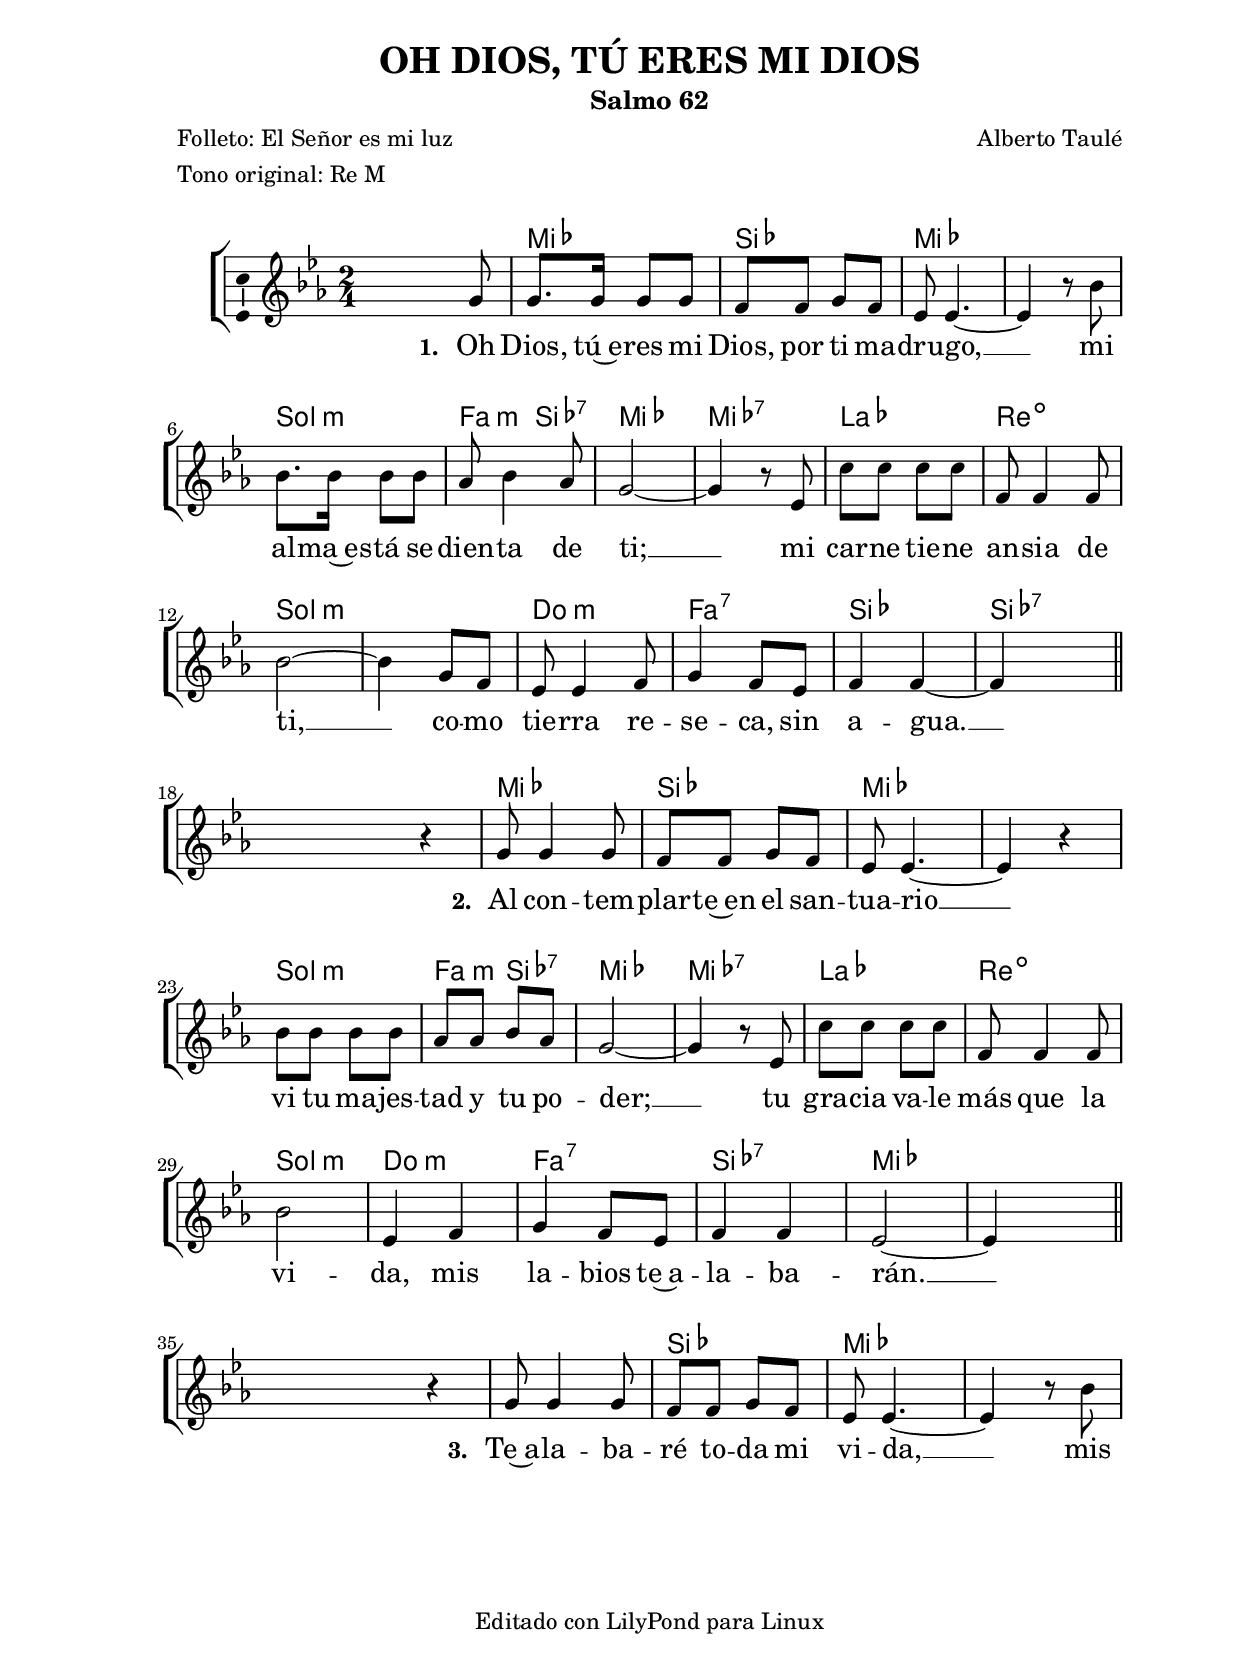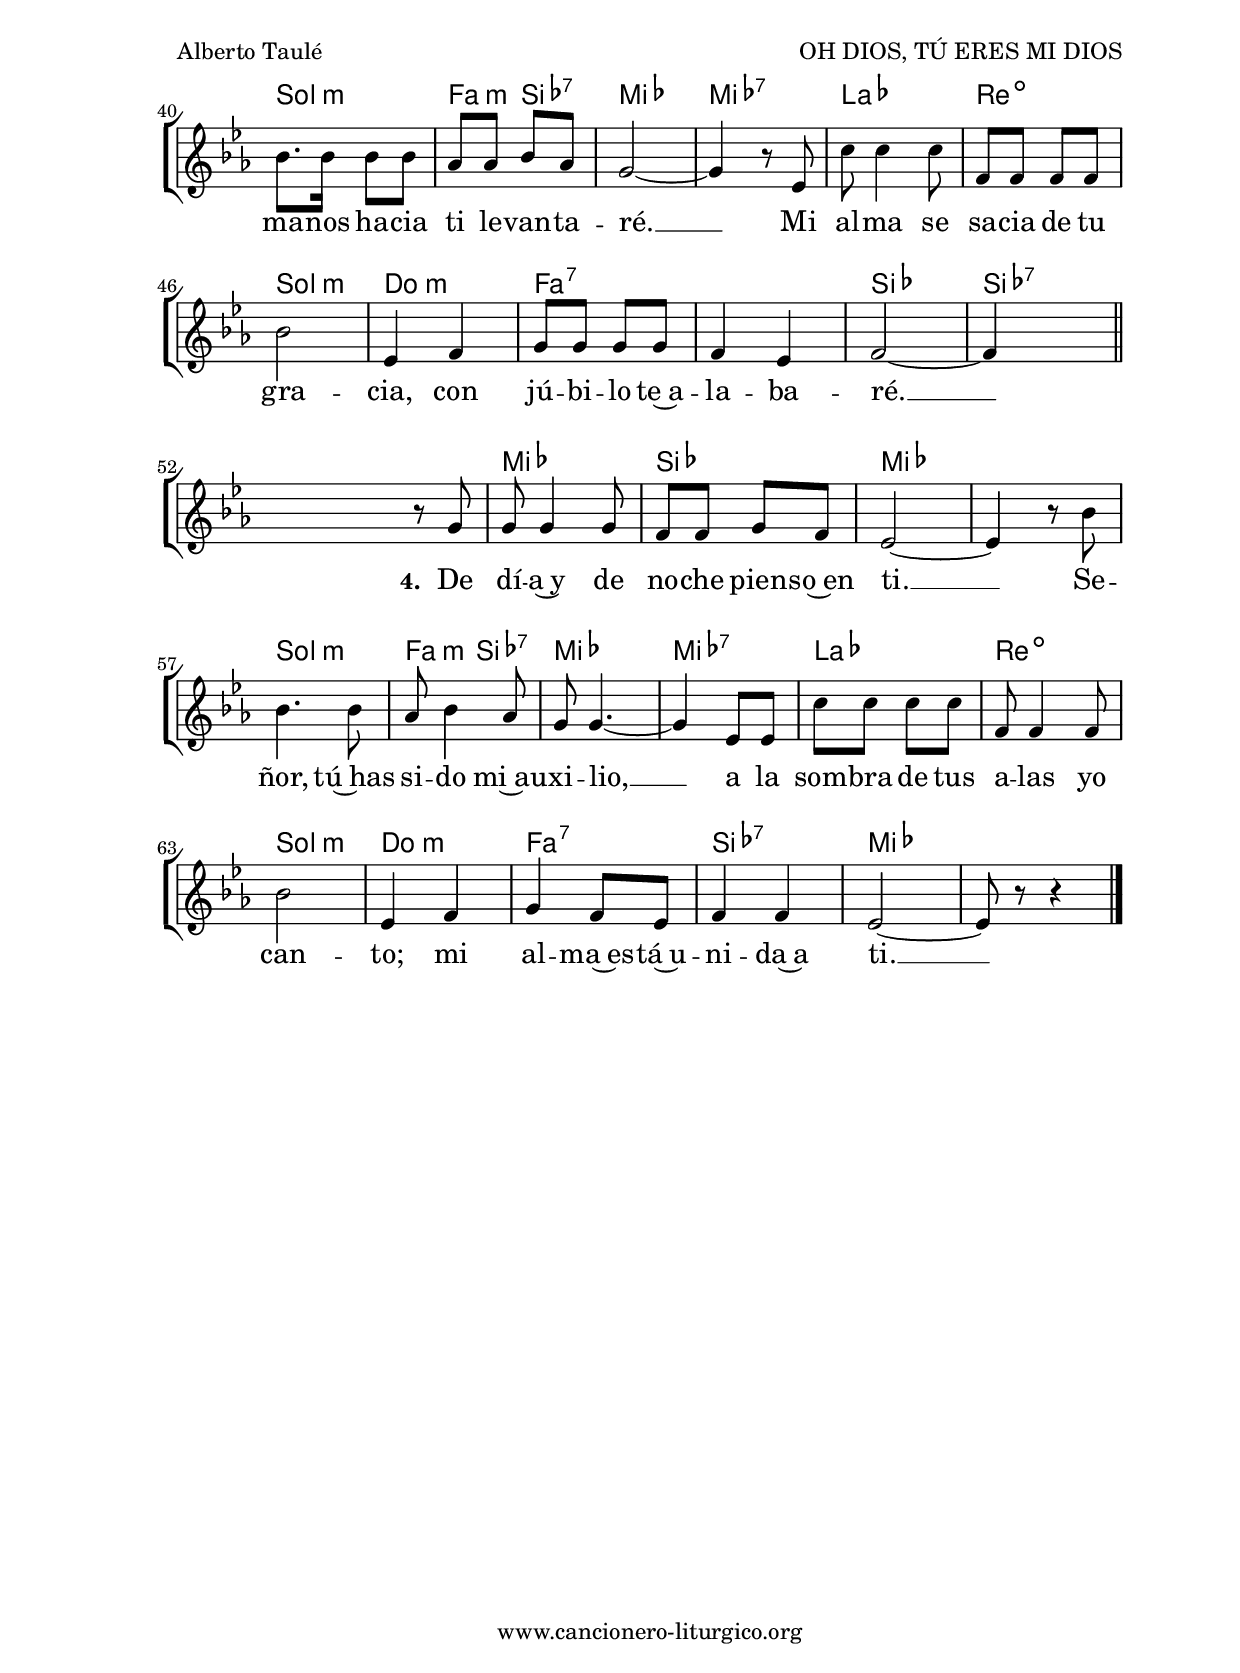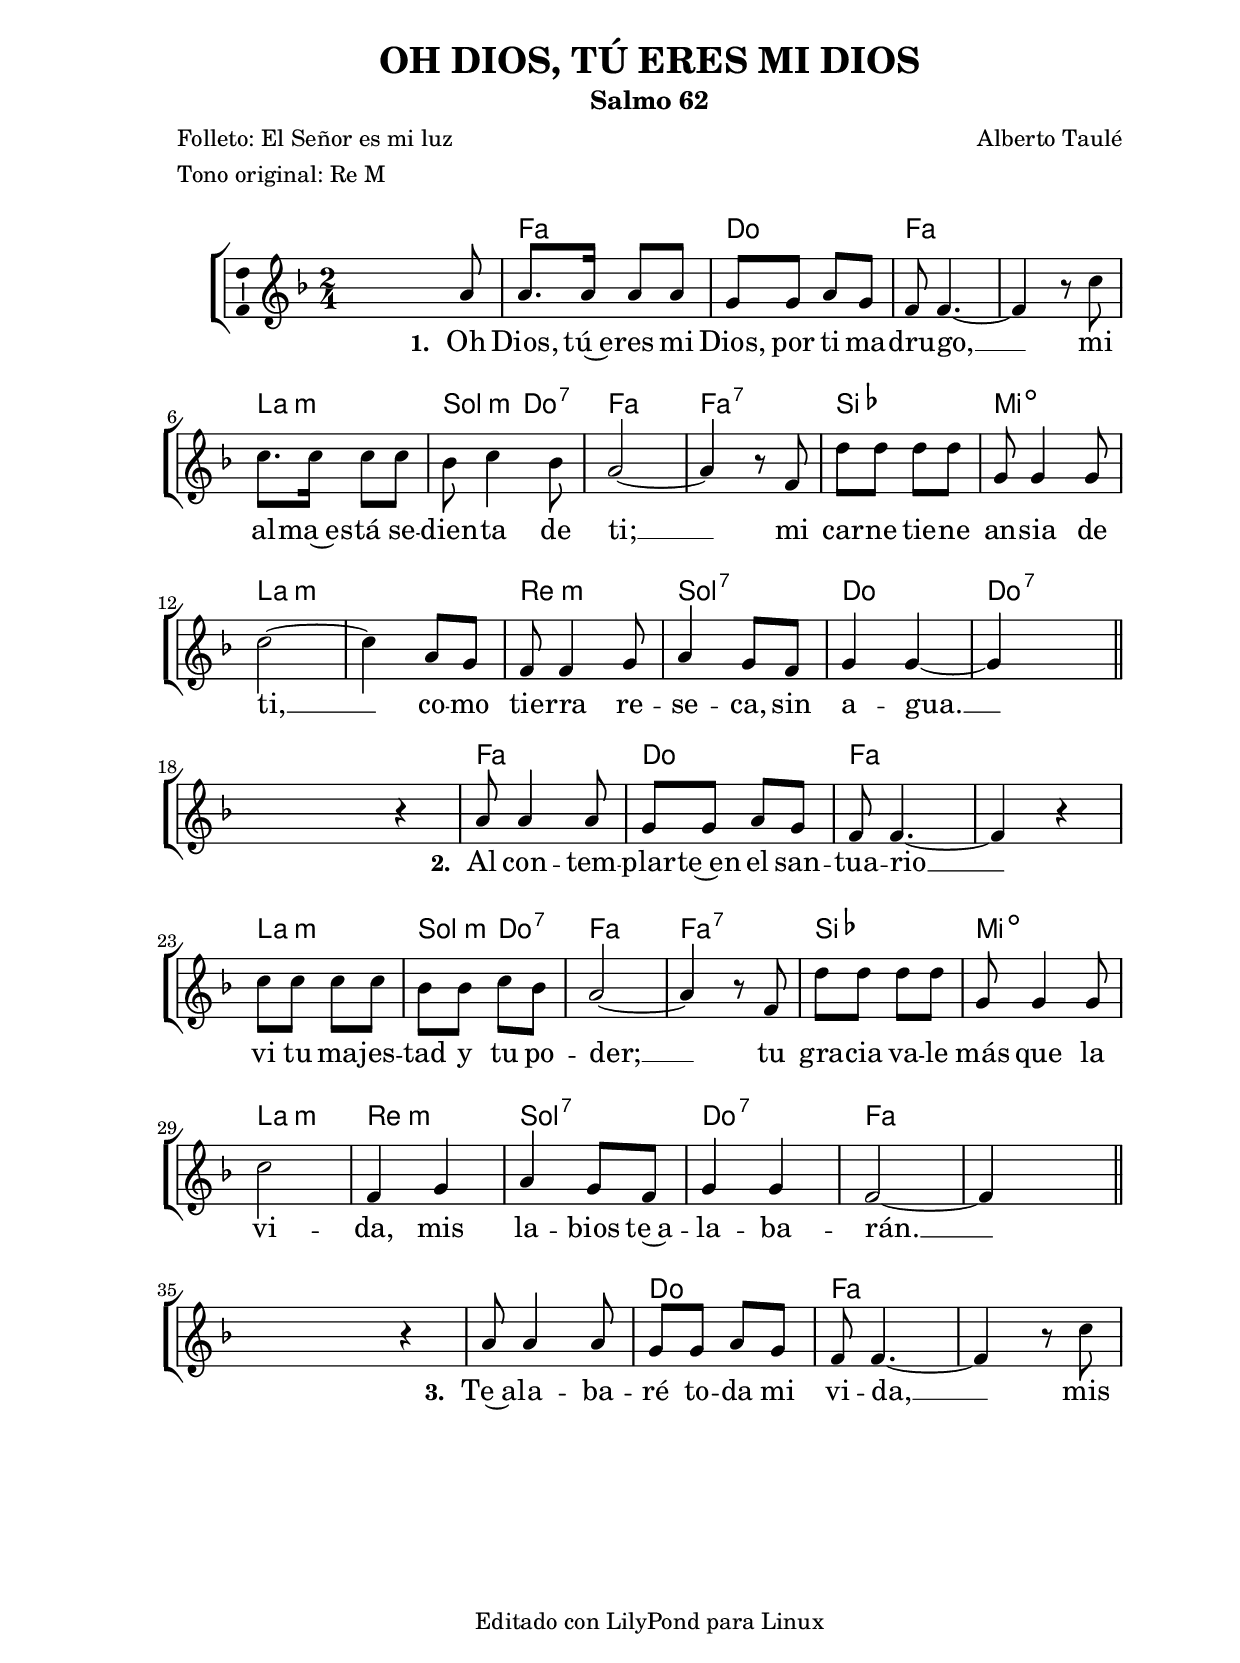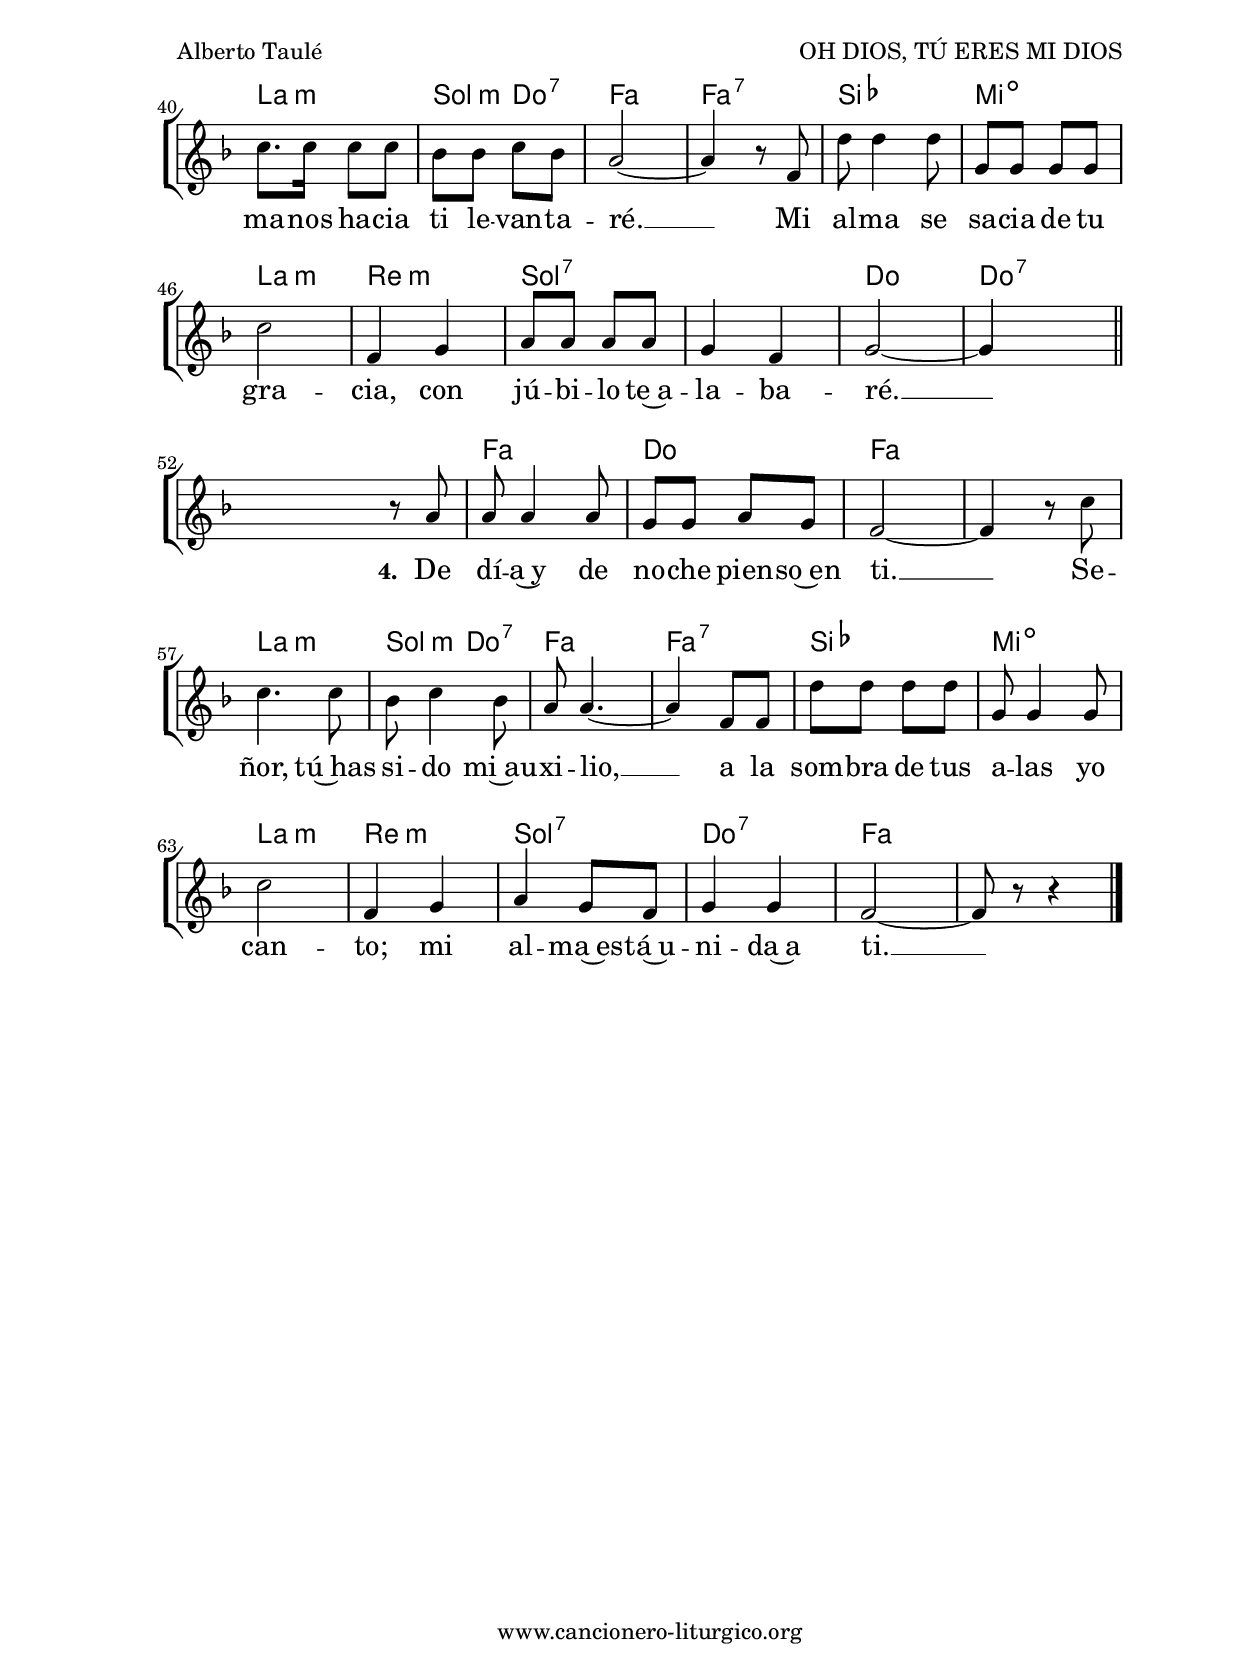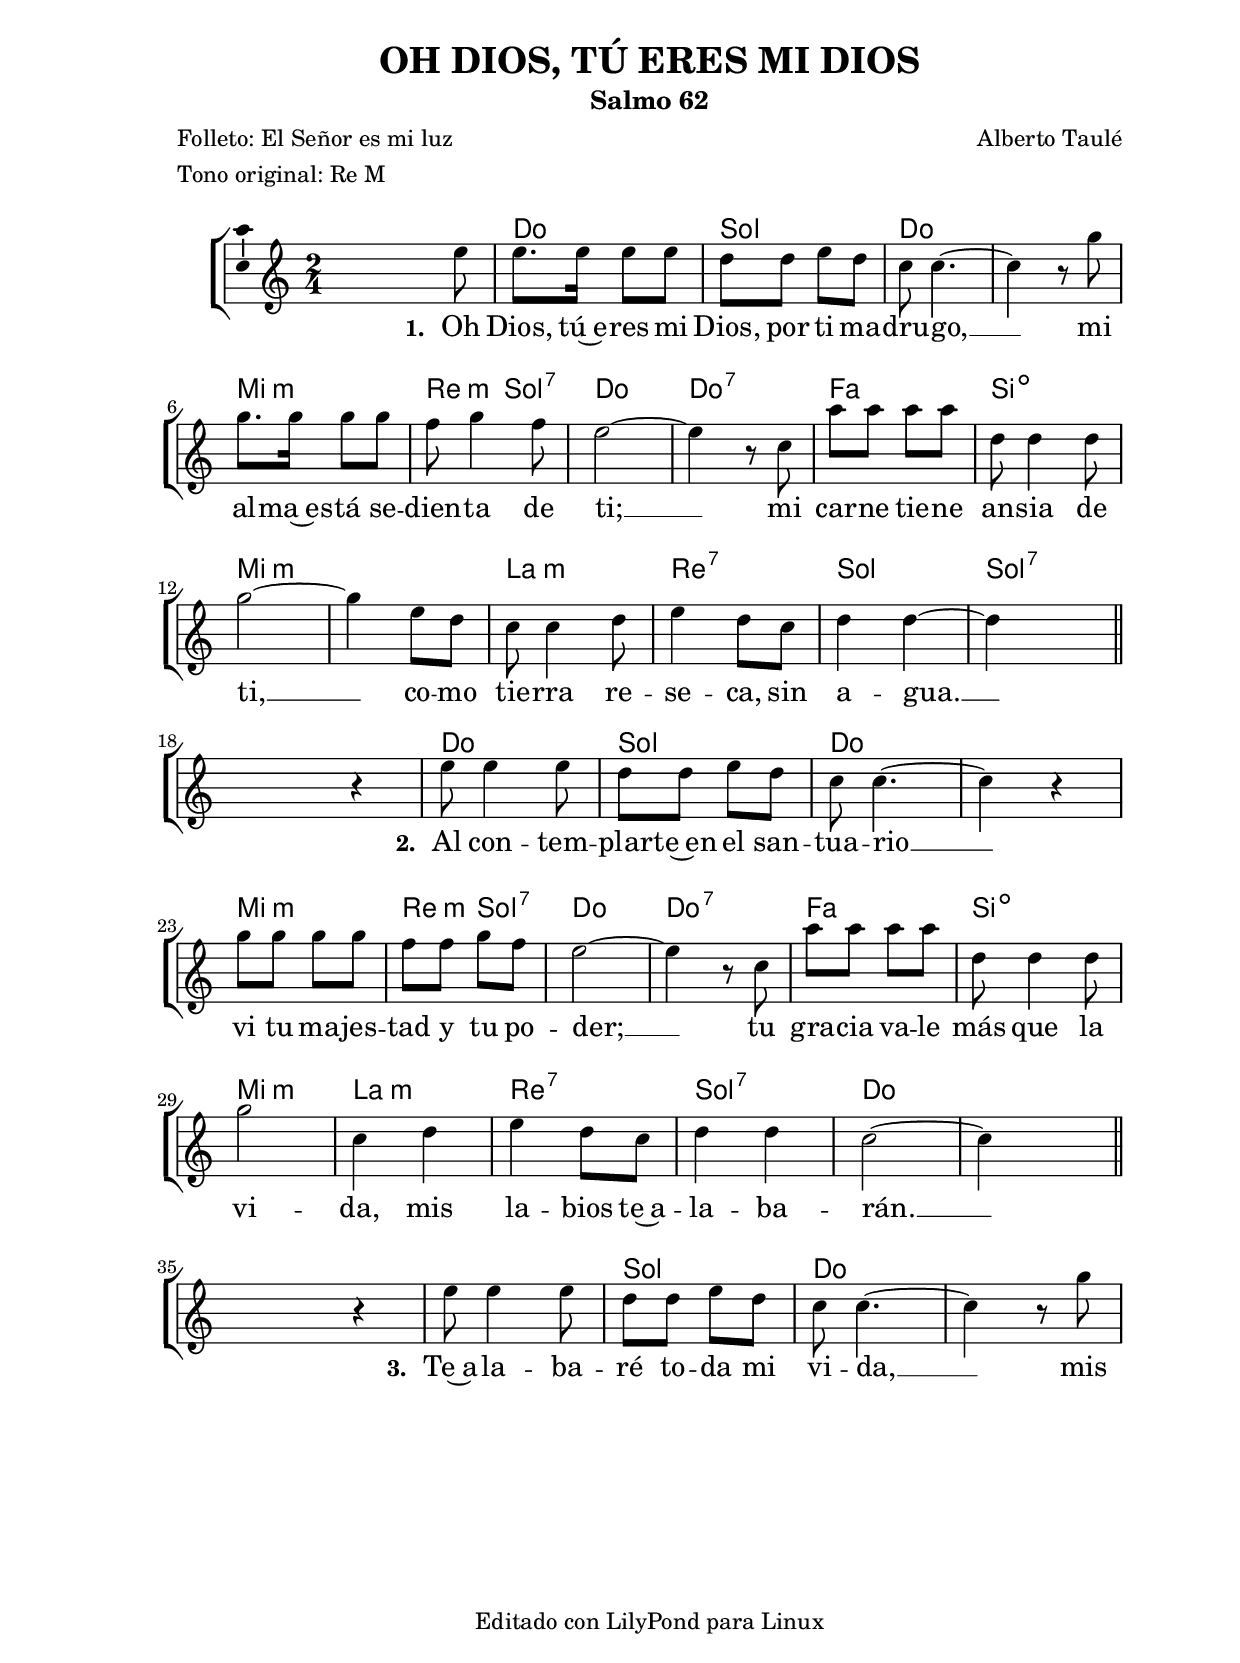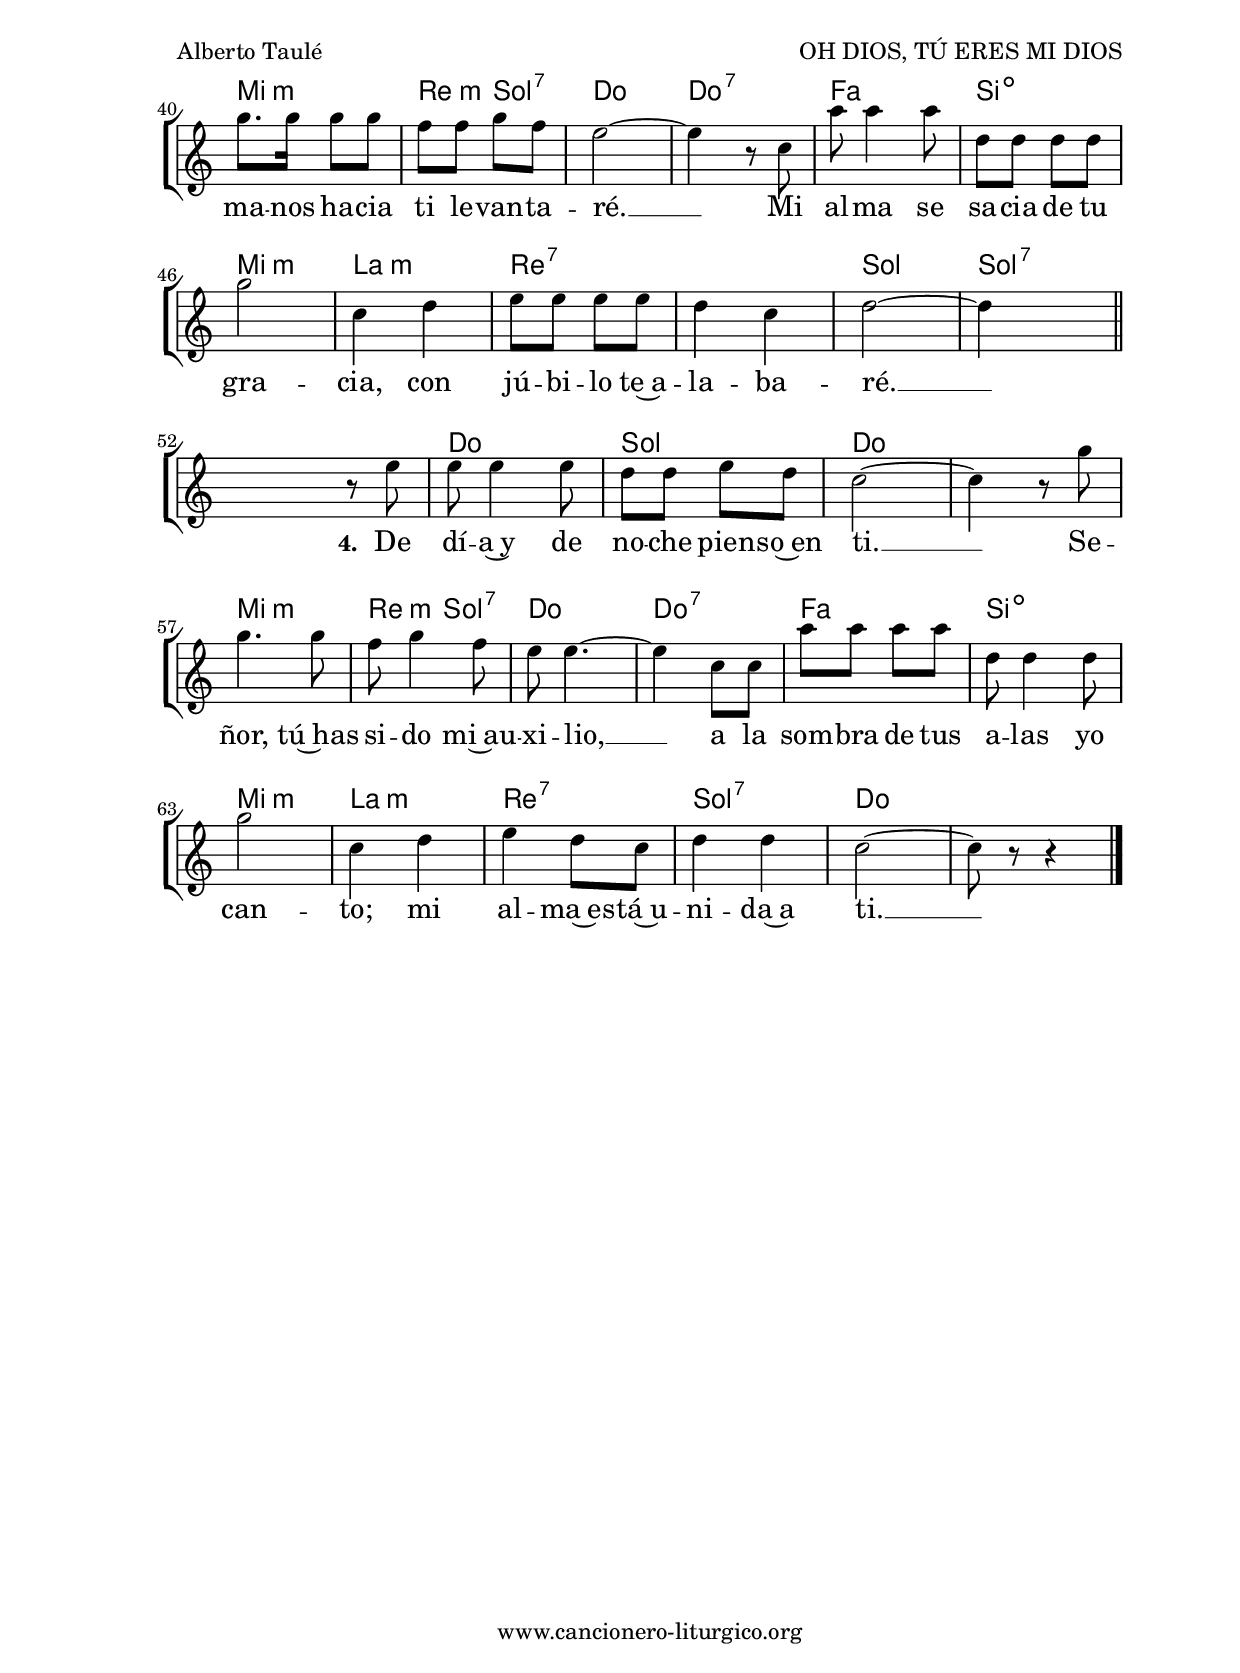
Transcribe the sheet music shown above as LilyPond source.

%
%para convertir .midi en .wav:
%timidity filename.midi -Ow -o finename.wav
%
%
%Para convertir de .wav a .mp3:
%lame -h -m j filename.wav
%
%
%para escuchar el midi:
%timidity nombrefichero.midi
%


%versión de lilypond para la que se ha escrito esta partitura:
\version "2.16.0"

	%Tamaño papel
	#(set-default-paper-size "a4")
	%Tamaño partitura
	#(set-global-staff-size 20)
	%No responde al pulsar sobre una nota
	#(ly:set-option 'point-and-click #f)

%parámetros del encabezamiento:
\header {
	title = "OH DIOS, TÚ ERES MI DIOS"
	subtitle = "Salmo 62"
	composer = "Alberto Taulé"
	poet = "Folleto: El Señor es mi luz"
	meter = "Tono original: Re M"
	arranger = ""
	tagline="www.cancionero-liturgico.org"
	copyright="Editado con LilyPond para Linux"
	}

%parámetros asociados al papel:
\paper  {
	oddHeaderMarkup = \markup {\fill-line { \on-the-fly #not-first-page \fromproperty #'header:title \on-the-fly #not-first-page \fromproperty #'header:composer }}
	evenHeaderMarkup = \markup {\fill-line { \fromproperty #'header:composer \fromproperty #'header:title }}
	#(set-paper-size "a4")
	print-page-number = ##f
	first-page-number = 1
	print-first-page-number = ##f
	head-separation = 3.0 \cm
	top-margin = 2.0 \cm
	bottom-margin = 0.5\cm
	left-margin = 3.0 \cm
	line-width = 16.0 \cm 
	indent = 8\mm
	interscoreline = 2.\mm
	between-system-space = 15\mm
%	para que las partituras no llenen la hoja:
	ragged-bottom = ##t
%	idem para la última hoja:
	ragged-last-bottom = ##f
%	para que las partituras llenen el ancho del papel:
	ragged-last = ##f
	after-title-space = 2.5 \cm
%page-count=2
%system-count=8

	%Flexible Vertical Spacing
	markup-system-spacing =
	#'((basic-distance . 5) (minimum-distance . 3) (padding . 3))
	score-markup-spacing =
	#'((basic-distance . 15) (minimum-distance . 10) (padding . 3))
%	score-system-spacing =
%	#'((basic-distance . 15) (minimum-distance . 10) (padding . 5))
	system-system-spacing =
	#'((basic-distance . 5) (minimum-distance . 3) (padding . 3))
	markup-markup-spacing =
	#'((basic-distance . 20) (minimum-distance . 15) (padding . 3))
	last-bottom-spacing =
	#'((basic-distance . 5) (minimum-distance . 5) (padding . 3))
%	top-system-spacing =
%	#'((basic-distance . 10) (minimum-distance . 5) (padding . 3))
%	top-markup-spacing =
%	#'((basic-distance . 15) (minimum-distance . 10) (padding . 3))

	}


%parámetros que afectan a toda la partitura:
global =  {
	%clave de sol (G):
	\clef G
	%armadura:
	\transpose d ees
	\key d \major
	\tempo 4=80
	\set Score.tempoHideNote = ##t
	}


%%%%%%%%%%%%%%%%%%%%%%%%%%%%%%%%%%%%%%%%%%%%%%%%%%%%%%%
%%%%%%%%%%%%%%%%%%%%%%%%%%%%%%%%%%%%%%%%%%%%%%%%%%%%%%%
%%%%%%%%%%%%%%%%%%%%%%%%%%%%%%%%%%%%%%%%%%%%%%%%%%%%%%%


acordesrespest = {
	\italianChords
	\chordmode {
	\transpose d ees
{

s2
d2 a d s fis:m e4:m a:7 d2 d:7 g cis:dim fis:m s b:m e:7 a a:7

s2
d2 a d s fis:m e4:m a:7 d2 d:7 g cis:dim fis:m b:m e:7 a:7 d s

s2
d2 a d s fis:m e4:m a:7 d2 d:7 g cis:dim fis:m b:m e:7 s a a:7

s2
d2 a d s fis:m e4:m a:7 d2 d:7 g cis:dim fis:m b:m e:7 a:7 d s

}
}
}

melodiarespest = 
	\transpose d ees
{
	\relative c'{

\time 2/4

s4 s8 fis8
fis8. fis16 fis8 fis
e8 e fis e
d8 d4.~
d4 r8 a'8
a8. a16 a8 a
g8 a4 g8
fis2~
fis4 r8 d8
b'8 b b b
e,8 e4 e8
a2~
a4 fis8 e
d8 d4 e8
fis4 e8 d
e4 e~
e4 s4

\bar "||"
\break

s4 r4
fis8 fis4 fis8
e8 e fis e
d8 d4.~
d4 r4
a'8 a a a
g8 g a g
fis2~
fis4 r8 d8
b'8 b b b
e,8 e4 e8
a2
d,4 e
fis4 e8 d
e4 e
d2~
d4 s4

\bar "||"
\break

s4 r4
fis8 fis4 fis8
e8 e fis e
d8 d4.~
d4 r8 a'8
a8. a16 a8 a
g8 g a g
fis2~
fis4 r8 d8
b'8 b4 b8
e,8 e e e
a2
d,4 e
fis8 fis fis fis
e4 d
e2~
e4 s4

\bar "||"
\break

s4 r8 fis8
fis8 fis4 fis8
e8 e fis e
d2~
d4 r8 a'8
a4. a8
g8 a4 g8
fis8 fis4.~
fis4 d8 d
b'8 b b b
e,8 e4 e8
a2
d,4 e
fis4 e8 d
e4 e
d2~
d8 r8 r4

\bar "|."
}
}


textorespest = \lyricmode {

\set stanza =#"1. " Oh Dios, tú~e -- res mi Dios, por ti ma -- dru -- go, __
mi al -- ma~es -- tá se -- dien -- ta de ti; __
mi car -- ne tie -- ne an -- sia de ti, __
co -- mo tie -- rra re -- se -- ca, sin a -- gua. __

\set stanza =#"2. " Al con -- tem -- plar -- te~en el san -- tua -- rio __
vi tu ma -- jes -- tad y tu po -- der; __
tu gra -- cia va -- le más que la vi -- da,
mis la -- bios te~a -- la -- ba -- rán. __

\set stanza =#"3. " Te~a -- la -- ba -- ré to -- da mi vi -- da, __
mis ma -- nos ha -- cia ti le -- van -- ta -- ré. __
Mi al -- ma se sa -- cia de tu gra -- cia,
con jú -- bi -- lo te~a -- la -- ba -- ré. __

\set stanza =#"4. " De dí -- a~y de no -- che pien -- so~en ti. __
Se -- ñor, tú~has si -- do mi~au -- xi -- lio, __
a la som -- bra de tus a -- las yo can -- to;
mi al -- ma~es -- tá~u -- ni -- da~a ti. __

	}

acordesrespestStaff = \context ChordNames = acordesrespestStaff <<
	\set chordChanges = ##t
	\acordesrespest
	>>


vozrespestStaff = \context Voice = vozrespestStaff
\with {\consists "Ambitus_engraver"}
<<
%	\set Staff.instrumentName = ""
%	\set Staff.shortInstrumentName = ""
%	\set Staff.midiInstrument = #"clarinet"
%	\set Staff.midiInstrument = #"cello"
%	\set Staff.midiInstrument = #"flute"
	\set Staff.midiInstrument = #"electric guitar (jazz)"
%	\set Staff.midiInstrument = #"english horn"
%	\set Staff.midiInstrument = #"violin"
%	\set Staff.midiInstrument = #"glockenspiel"
	\set Staff.midiMinimumVolume = #0.7
	\set Staff.midiMaximumVolume = #0.9
	\global
	\melodiarespest
	>>

textorespestStaff = \context Lyrics = textorespestStaff <<
	\lyricsto vozrespestStaff \textorespest
	>>


%%%%%%%%%%%%%%%%%%%%%%%%%%%%%%%%%%%%%%%%%%%%%%%%%%%%%%%
%%%%%%%%%%%%%%%%%%%%%%%%%%%%%%%%%%%%%%%%%%%%%%%%%%%%%%%
%%%%%%%%%%%%%%%%%%%%%%%%%%%%%%%%%%%%%%%%%%%%%%%%%%%%%%%


\book {
	\score {
		\context ChoirStaff {
			\override StaffGroup.SystemStartBracket #'collapse-height = #1
			\override Score.SystemStartBar #'collapse-height = #1
			<<
			\acordesrespestStaff
			\vozrespestStaff
			\textorespestStaff
			>>
			}
		\layout {
system-count=12
	    		\context {
				\Lyrics
				\override LyricText #'font-size = #2
				}
	   		 \context {
				\Score
				\override StaffSymbol #'staff-space = #(magstep +3)
				}
			}
		}
	\score {
		\unfoldRepeats
		\context ChoirStaff {
			<<
			\acordesrespestStaff
			\vozrespestStaff
			>>
			}
		\midi {
	  		\context {
	  			\Score
				tempoWholesPerMinute = #(ly:make-moment 70 4)
				}
			}
		}
	}

#(define output-suffix "C")
\book {
	\score {
		\context ChoirStaff {
			\override StaffGroup.SystemStartBracket #'collapse-height = #1
			\override Score.SystemStartBar #'collapse-height = #1
\transpose c d
			<<
			\acordesrespestStaff
			\vozrespestStaff
			\textorespestStaff
			>>
			}
		\layout {
system-count=12
	    		\context {
				\Lyrics
				\override LyricText #'font-size = #2
				}
	   		 \context {
				\Score
				\override StaffSymbol #'staff-space = #(magstep +3)
				}
			}
		}
	}

#(define output-suffix "S")
\book {
	\score {
		\context ChoirStaff {
			\override StaffGroup.SystemStartBracket #'collapse-height = #1
			\override Score.SystemStartBar #'collapse-height = #1
\transpose c a
			<<
			\acordesrespestStaff
			\vozrespestStaff
			\textorespestStaff
			>>
			}
		\layout {
system-count=12
	    		\context {
				\Lyrics
				\override LyricText #'font-size = #2
				}
	   		 \context {
				\Score
				\override StaffSymbol #'staff-space = #(magstep +3)
				}
			}
		}
	}



